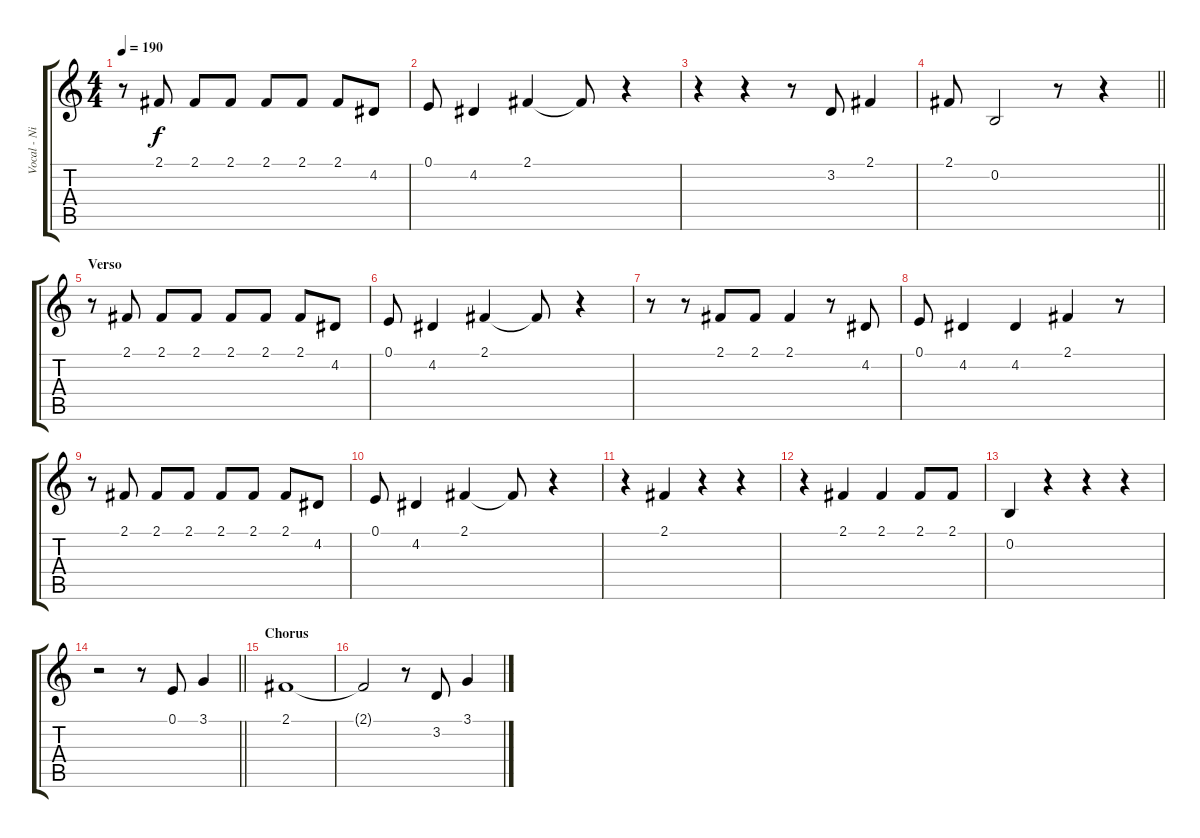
\track ("Vocal - Nikola" "Vocal - Ni") {instrument flute}
\staff {score tabs}
\tuning (E4 B3 G3 D3 A2 E2) {hide}
\ts (4 4)
\tempo 190
\clef g2
\ks c
r.8{dy f} 2.1.8 2.1.8 2.1.8 2.1.8 2.1.8 2.1.8 4.2.8 |
0.1.8 4.2.4 2.1.4 2.1{t}.8 r.4 |
r.4 r.4 r.8 3.2.8 2.1.4 |
\barLineRight lightlight
2.1.8 0.2.2 r.8 r.4 |
\section ("" "Verso")
r.8 2.1.8 2.1.8 2.1.8 2.1.8 2.1.8 2.1.8 4.2.8 |
0.1.8 4.2.4 2.1.4 2.1{t}.8 r.4 |
r.8 r.8 2.1.8 2.1.8 2.1.4 r.8 4.2.8 |
0.1.8 4.2.4 4.2.4 2.1.4 r.8 |
r.8 2.1.8 2.1.8 2.1.8 2.1.8 2.1.8 2.1.8 4.2.8 |
0.1.8 4.2.4 2.1.4 2.1{t}.8 r.4 |
r.4 2.1.4 r.4 r.4 |
r.4 2.1.4 2.1.4 2.1.8 2.1.8 |
0.2.4 r.4 r.4 r.4 |
\barLineRight lightlight
r.2 r.8 0.1.8 3.1.4 |
\section ("" "Chorus")
2.1.1 |
2.1{t}.2 r.8 3.2.8 3.1.4
